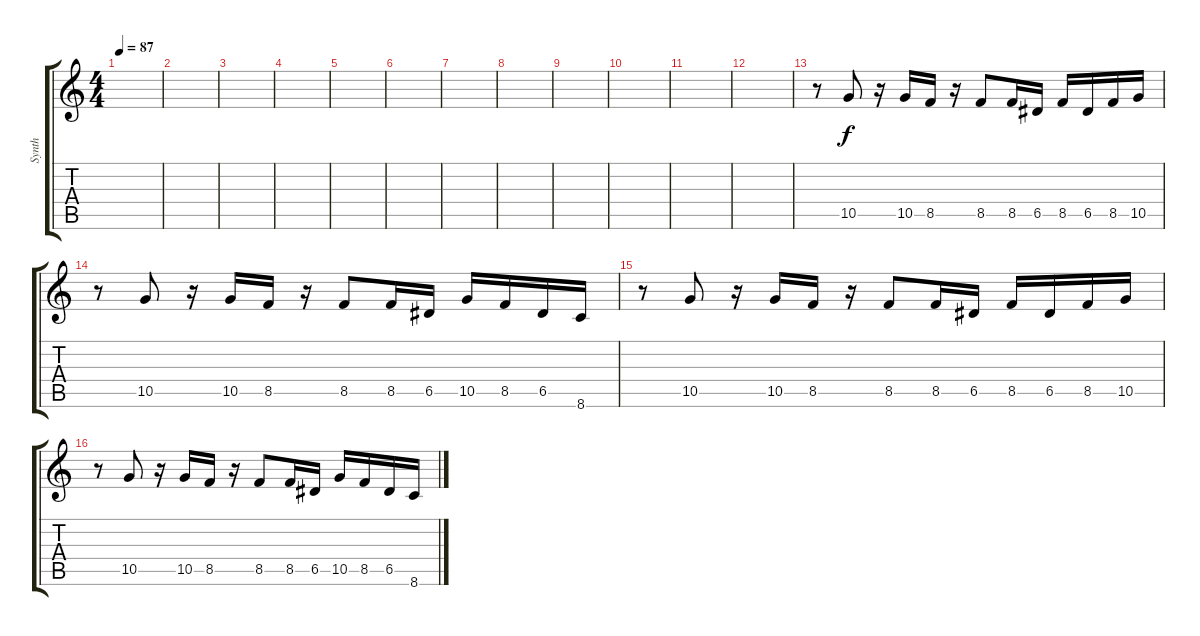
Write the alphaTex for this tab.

\track ("Synth" "Synth") {instrument acousticguitarsteel}
\staff {score tabs}
\tuning (E4 B3 G3 D3 A2 E2) {hide}
\ts (4 4)
\tempo 87
\clef g2
\ks c
|
|
|
|
|
|
|
|
|
|
|
|
r.8 10.5.8 r.16 10.5.16 8.5.16 r.16 8.5.8 8.5.16 6.5.16 8.5.16 6.5.16 8.5.16 10.5.16 |
r.8 10.5.8 r.16 10.5.16 8.5.16 r.16 8.5.8 8.5.16 6.5.16 10.5.16 8.5.16 6.5.16 8.6.16 |
r.8 10.5.8 r.16 10.5.16 8.5.16 r.16 8.5.8 8.5.16 6.5.16 8.5.16 6.5.16 8.5.16 10.5.16 |
r.8 10.5.8 r.16 10.5.16 8.5.16 r.16 8.5.8 8.5.16 6.5.16 10.5.16 8.5.16 6.5.16 8.6.16
